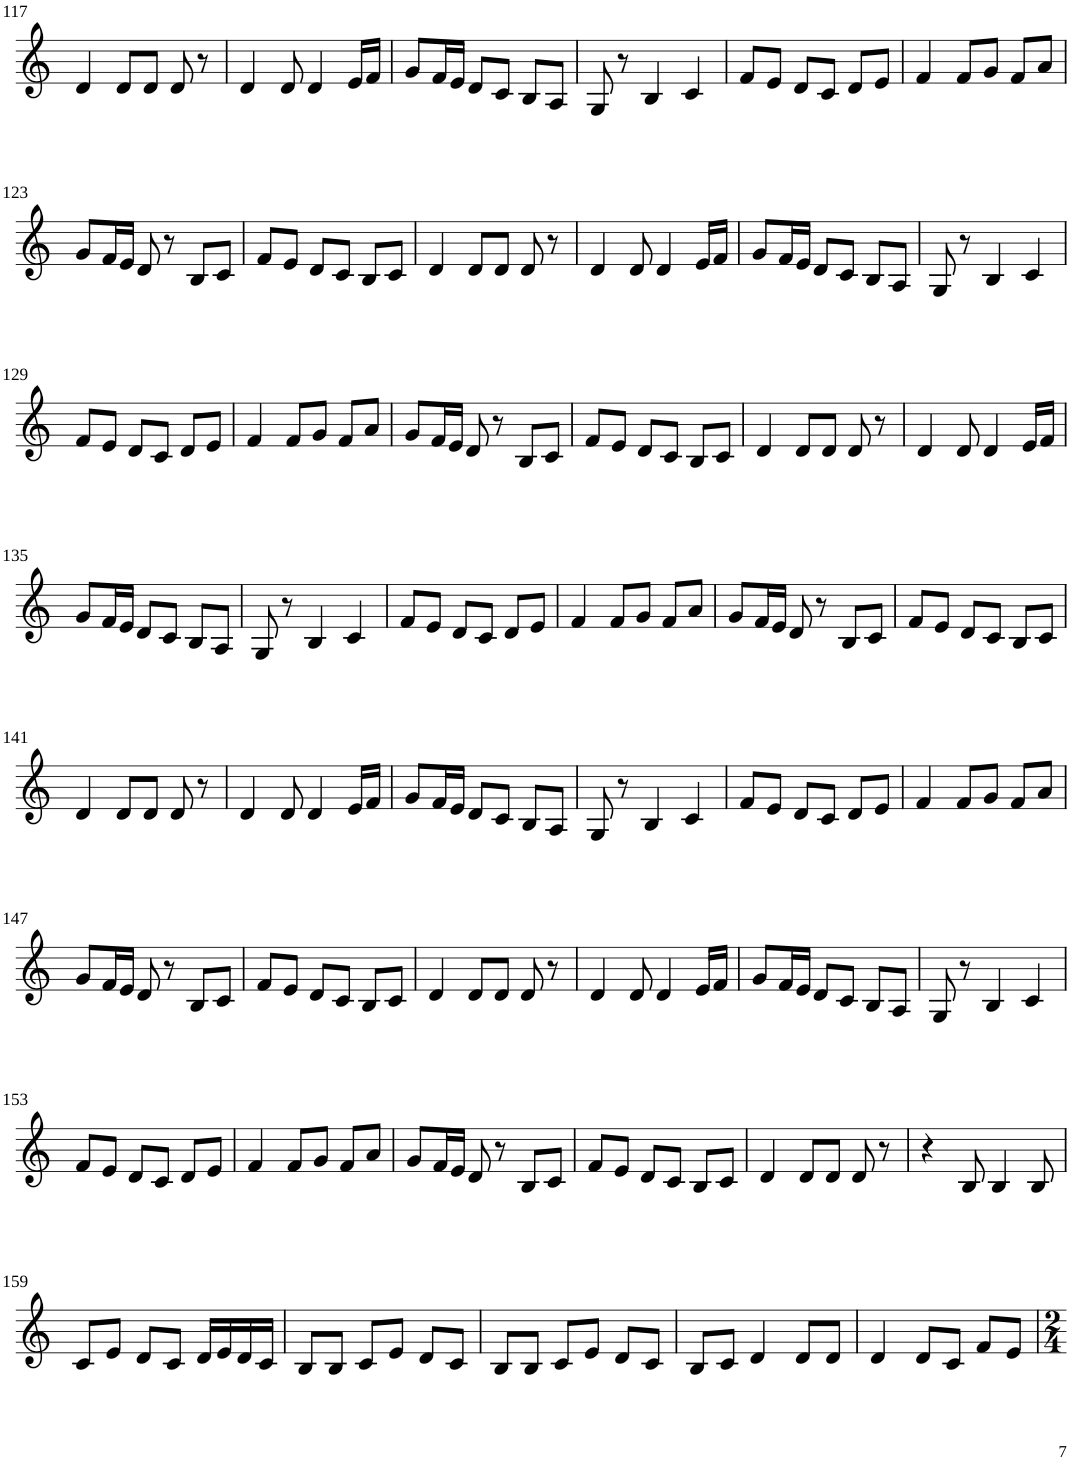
**kern
*part1
*staff1
*I"Violin
!!LO:PB:g=z
*clefG2
*k[]
*M3/4
=117
4d/
8d/L
8d/J
8d/
8r
=118
4d/
8d/
4d/
16e/LL
16f/JJ
=119
8g/L
16f/L
16e/JJ
8d/L
8c/J
8B/L
8A/J
=120
8G/
8r
4B/
4c/
=121
8f/L
8e/J
8d/L
8c/J
8d/L
8e/J
=122
4f/
8f/L
8g/J
8f/L
8a/J
!!LO:LB:g=z
=123
8g/L
16f/L
16e/JJ
8d/
8r
8B/L
8c/J
=124
8f/L
8e/J
8d/L
8c/J
8B/L
8c/J
=125
4d/
8d/L
8d/J
8d/
8r
=126
4d/
8d/
4d/
16e/LL
16f/JJ
=127
8g/L
16f/L
16e/JJ
8d/L
8c/J
8B/L
8A/J
=128
8G/
8r
4B/
4c/
!!LO:LB:g=z
=129
8f/L
8e/J
8d/L
8c/J
8d/L
8e/J
=130
4f/
8f/L
8g/J
8f/L
8a/J
=131
8g/L
16f/L
16e/JJ
8d/
8r
8B/L
8c/J
=132
8f/L
8e/J
8d/L
8c/J
8B/L
8c/J
=133
4d/
8d/L
8d/J
8d/
8r
=134
4d/
8d/
4d/
16e/LL
16f/JJ
!!LO:LB:g=z
=135
8g/L
16f/L
16e/JJ
8d/L
8c/J
8B/L
8A/J
=136
8G/
8r
4B/
4c/
=137
8f/L
8e/J
8d/L
8c/J
8d/L
8e/J
=138
4f/
8f/L
8g/J
8f/L
8a/J
=139
8g/L
16f/L
16e/JJ
8d/
8r
8B/L
8c/J
=140
8f/L
8e/J
8d/L
8c/J
8B/L
8c/J
!!LO:LB:g=z
=141
4d/
8d/L
8d/J
8d/
8r
=142
4d/
8d/
4d/
16e/LL
16f/JJ
=143
8g/L
16f/L
16e/JJ
8d/L
8c/J
8B/L
8A/J
=144
8G/
8r
4B/
4c/
=145
8f/L
8e/J
8d/L
8c/J
8d/L
8e/J
=146
4f/
8f/L
8g/J
8f/L
8a/J
!!LO:LB:g=z
=147
8g/L
16f/L
16e/JJ
8d/
8r
8B/L
8c/J
=148
8f/L
8e/J
8d/L
8c/J
8B/L
8c/J
=149
4d/
8d/L
8d/J
8d/
8r
=150
4d/
8d/
4d/
16e/LL
16f/JJ
=151
8g/L
16f/L
16e/JJ
8d/L
8c/J
8B/L
8A/J
=152
8G/
8r
4B/
4c/
!!LO:LB:g=z
=153
8f/L
8e/J
8d/L
8c/J
8d/L
8e/J
=154
4f/
8f/L
8g/J
8f/L
8a/J
=155
8g/L
16f/L
16e/JJ
8d/
8r
8B/L
8c/J
=156
8f/L
8e/J
8d/L
8c/J
8B/L
8c/J
=157
4d/
8d/L
8d/J
8d/
8r
=158
4r
8B/
4B/
8B/
!!LO:LB:g=z
=159
8c/L
8e/J
8d/L
8c/J
16d/LL
16e/
16d/
16c/JJ
=160
8B/L
8B/J
8c/L
8e/J
8d/L
8c/J
=161
8B/L
8B/J
8c/L
8e/J
8d/L
8c/J
=162
8B/L
8c/J
4d/
8d/L
8d/J
=163
4d/
8d/L
8c/J
8f/L
8e/J
=
*-
